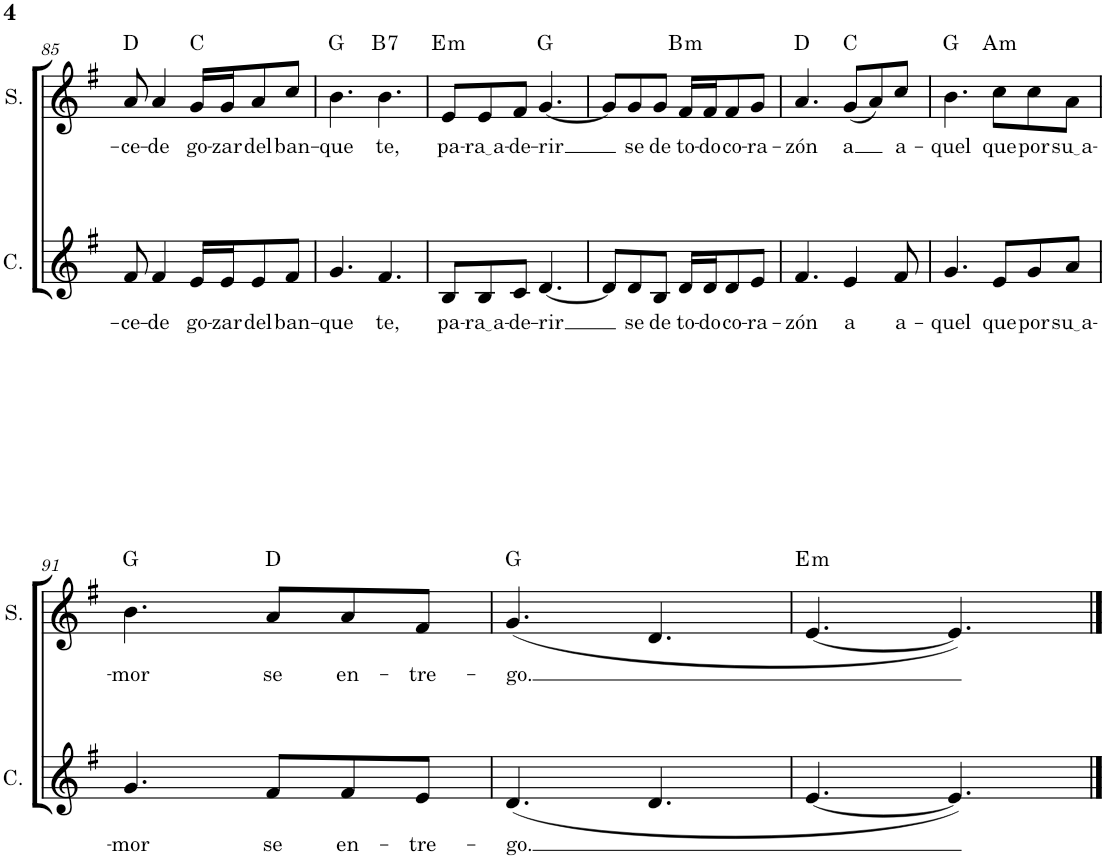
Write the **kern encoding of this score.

**kern	**text	**kern	**text	**harte
*part2	*part2	*part1	*part1	*part1
*staff2	*staff2	*staff1	*staff1	*
*I"Contralto	*	*I"Soprano	*	*
*I'C.	*	*I'S.	*	*
!!LO:PB:g=z
*clefG2	*	*clefG2	*	*
*k[f#]	*	*k[f#]	*	*
*M6/8	*	*M6/8	*	*
=85	=85	=85	=85	=85
!	!LO:LY:b	!	!LO:LY:b	!
8f#/	-ce-	8a/	-ce-	D:maj
!	!LO:LY:b	!	!LO:LY:b	!
4f#/	-de	4a/	-de	.
!	!LO:LY:b	!	!LO:LY:b	!
16e/LL	go-	16g/LL	go-	C:maj
!	!LO:LY:b	!	!LO:LY:b	!
16e/J	-zar	16g/J	-zar	.
!	!LO:LY:b	!	!LO:LY:b	!
8e/	del	8a/	del	.
!	!LO:LY:b	!	!LO:LY:b	!
8f#/J	ban-	8cc/J	ban-	.
=86	=86	=86	=86	=86
!	!LO:LY:b	!	!LO:LY:b	!
4.g/	-que	4.b\	-que	G:maj
!	!LO:LY:b	!	!LO:LY:b	!LO:H:kt=7
4.f#/	-te,	4.b\	-te,	B:7
=87	=87	=87	=87	=87
!	!LO:LY:b	!	!LO:LY:b	!LO:H:kt=m
8B/L	pa-	8e/L	pa-	E:min
!	!LO:LY:b	!	!LO:LY:b	!
8B/	ra a	8e/	ra a	.
!	!LO:LY:b	!	!LO:LY:b	!
8c/J	-de-	8f#/J	-de-	.
!	!LO:LY:b	!	!LO:LY:b	!
[4.d/	-rir	[4.g/	-rir	G:maj
=88	=88	=88	=88	=88
8d/L]	.	8g/L]	.	.
!	!LO:LY:b	!	!LO:LY:b	!
8d/	se	8g/	se	.
!	!LO:LY:b	!	!LO:LY:b	!
8B/J	de	8g/J	de	.
!	!LO:LY:b	!	!LO:LY:b	!LO:H:kt=m
16d/LL	to-	16f#/LL	to-	B:min
!	!LO:LY:b	!	!LO:LY:b	!
16d/J	-do	16f#/J	-do	.
!	!LO:LY:b	!	!LO:LY:b	!
8d/	co-	8f#/	co-	.
!	!LO:LY:b	!	!LO:LY:b	!
8e/J	-ra-	8g/J	-ra-	.
=89	=89	=89	=89	=89
!	!LO:LY:b	!	!LO:LY:b	!
4.f#/	-zón	4.a/	-zón	D:maj
!	!LO:LY:b	!	!LO:LY:b	!
4e/	a	(8g/L	a	C:maj
.	.	8a/)	.	.
!	!LO:LY:b	!	!LO:LY:b	!
8f#/	a-	8cc/J	a-	.
=90	=90	=90	=90	=90
!	!LO:LY:b	!	!LO:LY:b	!
4.g/	-quel	4.b\	-quel	G:maj
!	!LO:LY:b	!	!LO:LY:b	!LO:H:kt=m
8e/L	que	8cc\L	que	A:min
!	!LO:LY:b	!	!LO:LY:b	!
8g/	por	8cc\	por	.
!	!LO:LY:b	!	!LO:LY:b	!
8a/J	su a	8a\J	su a	.
!!LO:LB:g=z
=91	=91	=91	=91	=91
!	!LO:LY:b	!	!LO:LY:b	!
4.g/	-mor	4.b\	-mor	G:maj
!	!LO:LY:b	!	!LO:LY:b	!
8f#/L	se	8a/L	se	D:maj
!	!LO:LY:b	!	!LO:LY:b	!
8f#/	en-	8a/	en-	.
!	!LO:LY:b	!	!LO:LY:b	!
8e/J	-tre-	8f#/J	-tre-	.
=92	=92	=92	=92	=92
!	!LO:LY:b	!	!LO:LY:b	!
(4.d/	-go.	(4.g/	-go.	G:maj
4.d/	.	4.d/	.	.
=93	=93	=93	=93	=93
!	!	!	!	!LO:H:kt=m
[4.e/	.	[4.e/	.	E:min
4.e/])	.	4.e/])	.	.
==	==	==	==	==
*-	*-	*-	*-	*-
